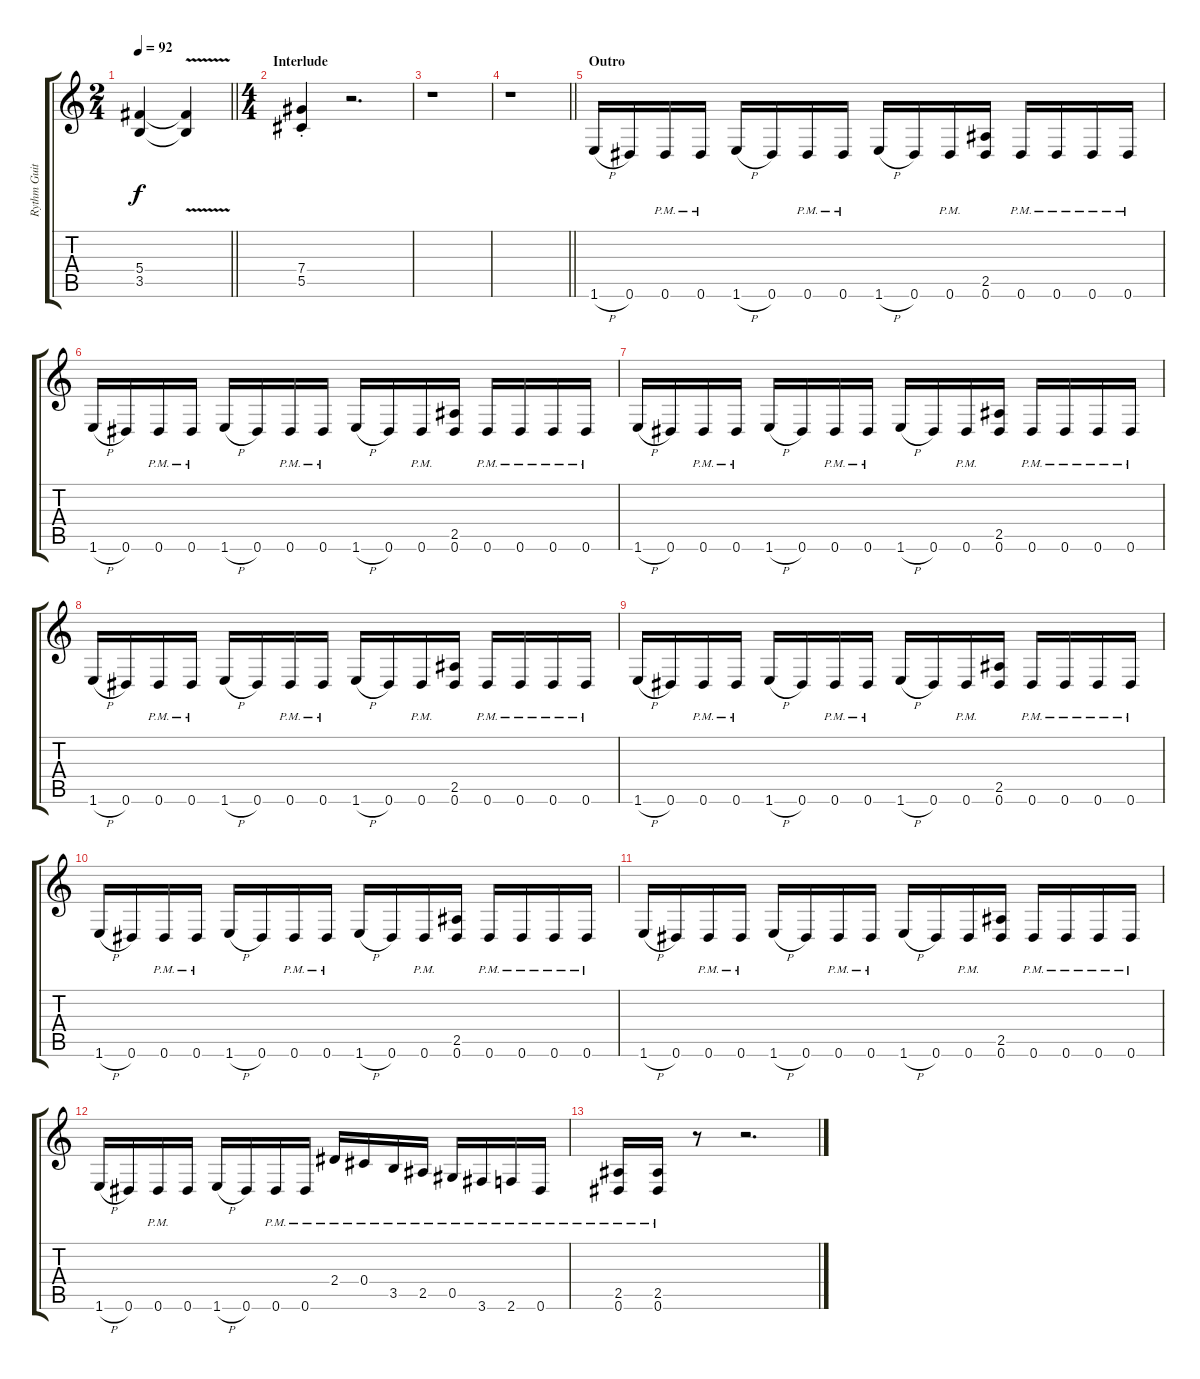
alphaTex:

\track ("Rythm Guitar I" "Rythm Guit") {instrument distortionguitar}
\staff {score tabs}
\tuning (Eb4 Bb3 Gb3 Db3 Ab2 Eb2) {hide}
\ts (2 4)
\tempo 92
\clef g2
\barLineRight lightlight
\ks c
(5.4 3.5).4{dy f} (5.4{v t} 3.5{v t}).4 |
\ts (4 4)
\section ("" "Interlude")
(7.4{st} 5.5{st}).4 r.2{d} |
r.1 |
\barLineRight lightlight
r.1 |
\section ("" "Outro")
1.6{h}.16{volume 15 balance 2 instrument distortionguitar} 0.6.16 0.6{pm}.16 0.6{pm}.16 1.6{h}.16 0.6.16 0.6{pm}.16 0.6{pm}.16 1.6{h}.16 0.6.16 0.6{pm}.16 (2.5 0.6).16 0.6{pm}.16 0.6{pm}.16 0.6{pm}.16 0.6{pm}.16 |
1.6{h}.16 0.6.16 0.6{pm}.16 0.6{pm}.16 1.6{h}.16 0.6.16 0.6{pm}.16 0.6{pm}.16 1.6{h}.16 0.6.16 0.6{pm}.16 (2.5 0.6).16 0.6{pm}.16 0.6{pm}.16 0.6{pm}.16 0.6{pm}.16 |
1.6{h}.16 0.6.16 0.6{pm}.16 0.6{pm}.16 1.6{h}.16 0.6.16 0.6{pm}.16 0.6{pm}.16 1.6{h}.16 0.6.16 0.6{pm}.16 (2.5 0.6).16 0.6{pm}.16 0.6{pm}.16 0.6{pm}.16 0.6{pm}.16 |
1.6{h}.16 0.6.16 0.6{pm}.16 0.6{pm}.16 1.6{h}.16 0.6.16 0.6{pm}.16 0.6{pm}.16 1.6{h}.16 0.6.16 0.6{pm}.16 (2.5 0.6).16 0.6{pm}.16 0.6{pm}.16 0.6{pm}.16 0.6{pm}.16 |
1.6{h}.16 0.6.16 0.6{pm}.16 0.6{pm}.16 1.6{h}.16 0.6.16 0.6{pm}.16 0.6{pm}.16 1.6{h}.16 0.6.16 0.6{pm}.16 (2.5 0.6).16 0.6{pm}.16 0.6{pm}.16 0.6{pm}.16 0.6{pm}.16 |
1.6{h}.16 0.6.16 0.6{pm}.16 0.6{pm}.16 1.6{h}.16 0.6.16 0.6{pm}.16 0.6{pm}.16 1.6{h}.16 0.6.16 0.6{pm}.16 (2.5 0.6).16 0.6{pm}.16 0.6{pm}.16 0.6{pm}.16 0.6{pm}.16 |
1.6{h}.16 0.6.16 0.6{pm}.16 0.6{pm}.16 1.6{h}.16 0.6.16 0.6{pm}.16 0.6{pm}.16 1.6{h}.16 0.6.16 0.6{pm}.16 (2.5 0.6).16 0.6{pm}.16 0.6{pm}.16 0.6{pm}.16 0.6{pm}.16 |
1.6{h}.16 0.6.16 0.6{pm}.16 0.6.16 1.6{h}.16 0.6.16 0.6{pm}.16 0.6{pm}.16 2.4{pm}.16{volume 16} 0.4{pm}.16 3.5{pm}.16 2.5{pm}.16 0.5{pm}.16 3.6{pm}.16 2.6{pm}.16 0.6{pm}.16 |
(2.5{pm} 0.6{pm}).16 (2.5{pm} 0.6{pm}).16 r.8 r.2{d}
